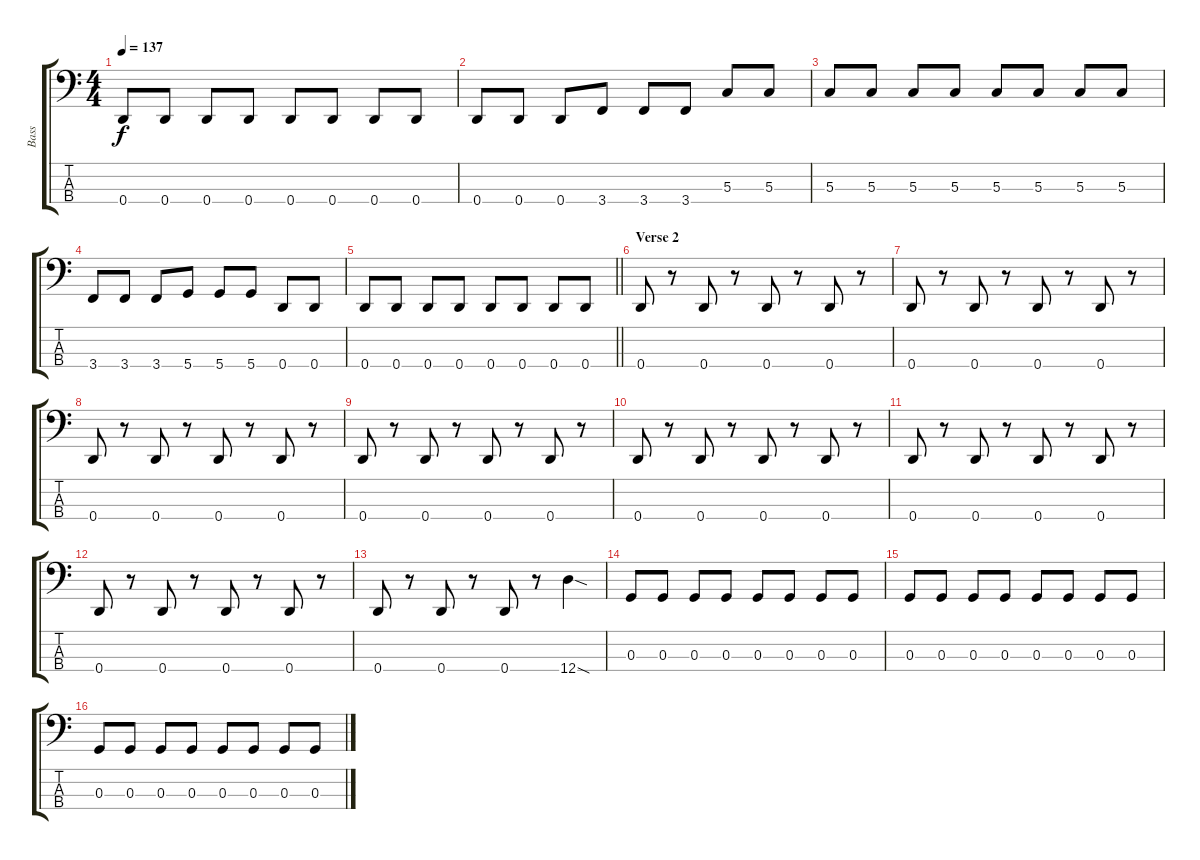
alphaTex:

\track ("Bass" "Bass") {instrument electricbasspick}
\staff {score tabs}
\tuning (F2 C2 G1 D1) {hide}
\ts (4 4)
\tempo 137
\clef f4
\ks c
0.4.8{dy f} 0.4.8 0.4.8 0.4.8 0.4.8 0.4.8 0.4.8 0.4.8 |
0.4.8 0.4.8 0.4.8 3.4.8 3.4.8 3.4.8 5.3.8 5.3.8 |
5.3.8 5.3.8 5.3.8 5.3.8 5.3.8 5.3.8 5.3.8 5.3.8 |
3.4.8 3.4.8 3.4.8 5.4.8 5.4.8 5.4.8 0.4.8 0.4.8 |
\barLineRight lightlight
0.4.8 0.4.8 0.4.8 0.4.8 0.4.8 0.4.8 0.4.8 0.4.8 |
\section ("" "Verse 2")
0.4.8 r.8 0.4.8 r.8 0.4.8 r.8 0.4.8 r.8 |
0.4.8 r.8 0.4.8 r.8 0.4.8 r.8 0.4.8 r.8 |
0.4.8 r.8 0.4.8 r.8 0.4.8 r.8 0.4.8 r.8 |
0.4.8 r.8 0.4.8 r.8 0.4.8 r.8 0.4.8 r.8 |
0.4.8 r.8 0.4.8 r.8 0.4.8 r.8 0.4.8 r.8 |
0.4.8 r.8 0.4.8 r.8 0.4.8 r.8 0.4.8 r.8 |
0.4.8 r.8 0.4.8 r.8 0.4.8 r.8 0.4.8 r.8 |
0.4.8 r.8 0.4.8 r.8 0.4.8 r.8 12.4{sod}.4 |
0.3.8 0.3.8 0.3.8 0.3.8 0.3.8 0.3.8 0.3.8 0.3.8 |
0.3.8 0.3.8 0.3.8 0.3.8 0.3.8 0.3.8 0.3.8 0.3.8 |
0.3.8 0.3.8 0.3.8 0.3.8 0.3.8 0.3.8 0.3.8 0.3.8
